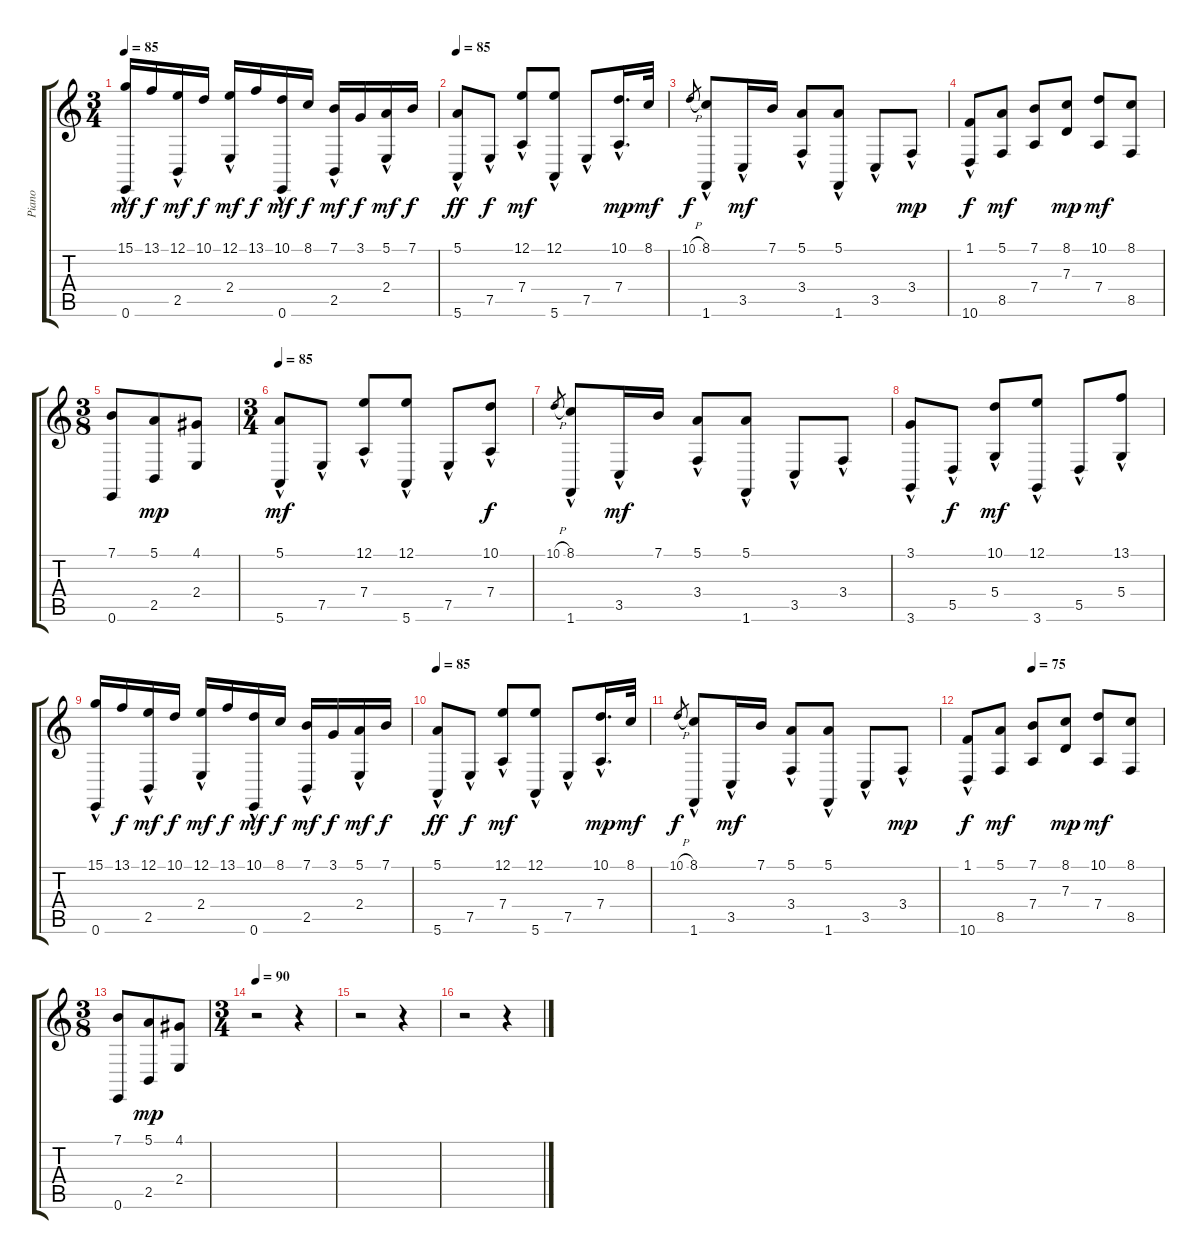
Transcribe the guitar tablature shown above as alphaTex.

\track ("Piano" "Piano") {instrument acousticgrandpiano}
\staff {score tabs}
\tuning (E4 B3 G3 D3 A2 E2) {hide}
\ts (3 4)
\tempo 85
\clef g2
\ks c
(15.1 0.6{hac}).16{dy mf} 13.1.16{dy f} (12.1 2.5{hac}).16{dy mf} 10.1.16{dy f} (12.1 2.4{hac}).16{dy mf} 13.1.16{dy f} (10.1 0.6{hac}).16{dy mf} 8.1.16{dy f} (7.1 2.5{hac}).16{dy mf} 3.1.16{dy f} (5.1 2.4{hac}).16{dy mf} 7.1.16{dy f} |
\tempo 85
(5.1 5.6{hac}).8{dy ff} 7.5{hac}.8{dy f} (12.1 7.4{hac}).8{dy mf} (12.1 5.6{hac}).8 7.5{hac}.8 (10.1{hac} 7.4{hac}).16{d dy mp} 8.1.32{dy mf} |
10.1{h}.8{gr dy f} (8.1 1.6{hac}).8 3.5{hac}.16{dy mf} 7.1.16 (5.1 3.4{hac}).8 (5.1{hac} 1.6{hac}).8 3.5{hac}.8 3.4{hac}.8{dy mp} |
(1.1 10.6{hac}).8{dy f} (5.1 8.5).8{dy mf} (7.1 7.4).8 (8.1 7.3).8{dy mp} (10.1 7.4).8{dy mf} (8.1 8.5).8 |
\ts (3 8)
(7.1 0.6).8 (5.1 2.5).8{dy mp} (4.1 2.4).8 |
\ts (3 4)
\tempo 85
(5.1 5.6{hac}).8{dy mf} 7.5{hac}.8 (12.1 7.4{hac}).8 (12.1 5.6{hac}).8 7.5{hac}.8 (10.1 7.4{hac}).8{dy f} |
10.1{h}.8{gr} (8.1 1.6{hac}).8 3.5{hac}.16{dy mf} 7.1.16 (5.1 3.4{hac}).8 (5.1{hac} 1.6{hac}).8 3.5{hac}.8 3.4{hac}.8 |
(3.1 3.6{hac}).8 5.5{hac}.8{dy f} (10.1 5.4{hac}).8{dy mf} (12.1 3.6{hac}).8 5.5{hac}.8 (13.1 5.4{hac}).8 |
(15.1 0.6{hac}).16 13.1.16{dy f} (12.1 2.5{hac}).16{dy mf} 10.1.16{dy f} (12.1 2.4{hac}).16{dy mf} 13.1.16{dy f} (10.1 0.6{hac}).16{dy mf} 8.1.16{dy f} (7.1 2.5{hac}).16{dy mf} 3.1.16{dy f} (5.1 2.4{hac}).16{dy mf} 7.1.16{dy f} |
\tempo 85
(5.1 5.6{hac}).8{dy ff} 7.5{hac}.8{dy f} (12.1 7.4{hac}).8{dy mf} (12.1 5.6{hac}).8 7.5{hac}.8 (10.1{hac} 7.4{hac}).16{d dy mp} 8.1.32{dy mf} |
10.1{h}.8{gr dy f} (8.1 1.6{hac}).8 3.5{hac}.16{dy mf} 7.1.16 (5.1 3.4{hac}).8 (5.1{hac} 1.6{hac}).8 3.5{hac}.8 3.4{hac}.8{dy mp} |
\tempo (75 0.3333333333333333)
(1.1 10.6{hac}).8{dy f} (5.1 8.5).8{dy mf} (7.1 7.4).8 (8.1 7.3).8{dy mp} (10.1 7.4).8{dy mf} (8.1 8.5).8 |
\ts (3 8)
(7.1 0.6).8 (5.1 2.5).8{dy mp} (4.1 2.4).8 |
\ts (3 4)
\tempo 90
r.2 r.4 |
r.2 r.4 |
r.2 r.4
